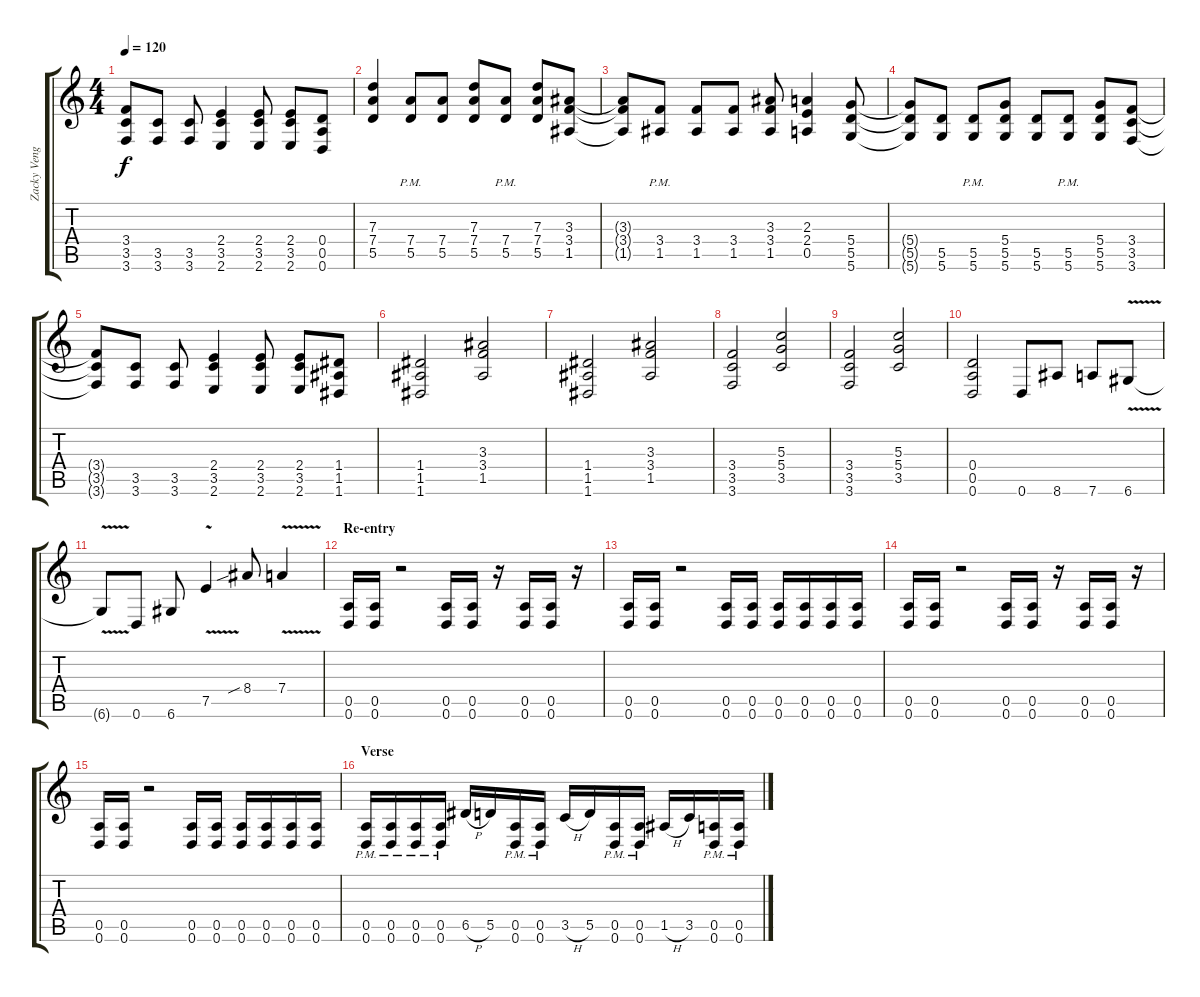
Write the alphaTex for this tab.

\track ("Zacky Vengeance (Rhythm)" "Zacky Veng") {instrument distortionguitar}
\staff {score tabs}
\tuning (E4 B3 G3 D3 A2 D2) {hide}
\ts (4 4)
\tempo 120
\clef g2
\ks c
(3.4{t} 3.5{t} 3.6{t}).8{dy f} (3.5 3.6).8 (3.5 3.6).8 (2.4 3.5 2.6).4 (2.4 3.5 2.6).8 (2.4 3.5 2.6).8 (0.4 0.5 0.6).8 |
(7.3 7.4 5.5).4 (7.4{pm} 5.5{pm}).8 (7.4 5.5).8 (7.3 7.4 5.5).8 (7.4{pm} 5.5{pm}).8 (7.3 7.4 5.5).8 (3.3 3.4 1.5).8 |
(3.3{t} 3.4{t} 1.5{t}).8 (3.4{pm} 1.5{pm}).8 (3.4 1.5).8 (3.4 1.5).8 (3.3 3.4 1.5).8 (2.3 2.4 0.5).4 (5.4 5.5 5.6).8 |
(5.4{t} 5.5{t} 5.6{t}).8 (5.5 5.6).8 (5.5{pm} 5.6{pm}).8 (5.4 5.5 5.6).8 (5.5 5.6).8 (5.5{pm} 5.6{pm}).8 (5.4 5.5 5.6).8 (3.4 3.5 3.6).8 |
(3.4{t} 3.5{t} 3.6{t}).8 (3.5 3.6).8 (3.5 3.6).8 (2.4 3.5 2.6).4 (2.4 3.5 2.6).8 (2.4 3.5 2.6).8 (1.4 1.5 1.6).8 |
(1.4 1.5 1.6).2 (3.3 3.4 1.5).2 |
(1.4 1.5 1.6).2 (3.3 3.4 1.5).2 |
(3.4 3.5 3.6).2 (5.3 5.4 3.5).2 |
(3.4 3.5 3.6).2 (5.3 5.4 3.5).2 |
(0.4 0.5 0.6).2 0.6.8 8.6.8 7.6.8 6.6{v}.8 |
6.6{t}.8 0.6.8 6.6.8 7.5{v}.4 8.4{sib}.8 7.4{v}.4 |
\section ("" "Re-entry")
(0.5 0.6).16 (0.5 0.6).16 r.2 (0.5 0.6).16 (0.5 0.6).16 r.16 (0.5 0.6).16 (0.5 0.6).16 r.16 |
(0.5 0.6).16 (0.5 0.6).16 r.2 (0.5 0.6).16 (0.5 0.6).16 (0.5 0.6).16 (0.5 0.6).16 (0.5 0.6).16 (0.5 0.6).16 |
(0.5 0.6).16 (0.5 0.6).16 r.2 (0.5 0.6).16 (0.5 0.6).16 r.16 (0.5 0.6).16 (0.5 0.6).16 r.16 |
(0.5 0.6).16 (0.5 0.6).16 r.2 (0.5 0.6).16 (0.5 0.6).16 (0.5 0.6).16 (0.5 0.6).16 (0.5 0.6).16 (0.5 0.6).16 |
\section ("" "Verse")
(0.5{pm} 0.6).16 (0.5{pm} 0.6).16 (0.5{pm} 0.6).16 (0.5{pm} 0.6).16 6.5{h}.16 5.5.16 (0.5{pm} 0.6).16 (0.5{pm} 0.6).16 3.5{h}.16 5.5.16 (0.5{pm} 0.6).16 (0.5{pm} 0.6).16 1.5{h}.16 3.5.16 (0.5{pm} 0.6).16 (0.5{pm} 0.6).16
